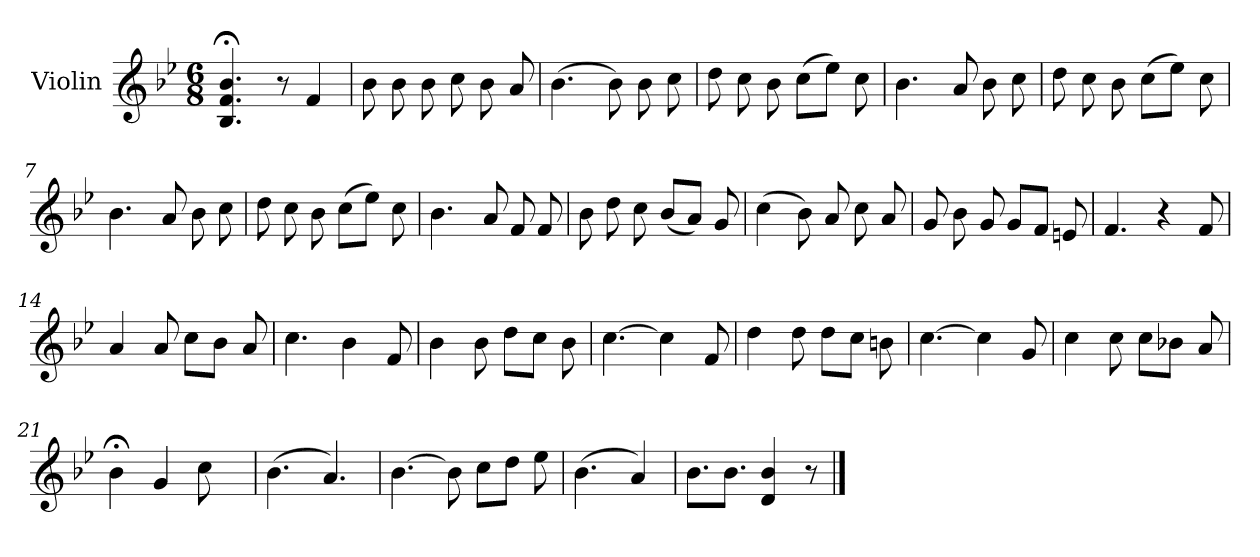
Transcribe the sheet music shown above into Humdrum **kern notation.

**kern
*part1
*staff1
*I"Violin
*I'Vln.
*clefG2
*k[b-e-]
*M6/8
=1
4.B-;</ 4.f;</ 4.b-;</
8r
4f/
=2
8b-\
8b-\
8b-\
8cc\
8b-\
8a/
=3
(>4.b-\
8b-\)
8b-\
8cc\
=4
8dd\
8cc\
8b-\
(>8cc\L
8ee-\J)
8cc\
=5
4.b-\
8a/
8b-\
8cc\
=6
8dd\
8cc\
8b-\
(>8cc\L
8ee-\J)
8cc\
!!LO:LB:g=z
=7
4.b-\
8a/
8b-\
8cc\
=8
8dd\
8cc\
8b-\
(>8cc\L
8ee-\J)
8cc\
=9
4.b-\
8a/
8f/
8f/
=10
8b-\
8dd\
8cc\
(<8b-/L
8a/J)
8g/
=11
(>4cc\
8b-\)
8a/
8cc\
8a/
=12
8g/
8b-\
8g/
8g/L
8f/J
8en/
!!LO:LB:g=z
=13
4.f/
4r
8f/
=14
4a/
8a/
8cc\L
8b-\J
8a/
=15
4.cc\
4b-\
8f/
=16
4b-\
8b-\
8dd\L
8cc\J
8b-\
=17
[4.cc\
4cc\]
8f/
=18
4dd\
8dd\
8dd\L
8cc\J
8bn\
=19
[4.cc\
4cc\]
8g/
!!LO:LB:g=z
=20
4cc\
8cc\
8cc\L
8b-X\J
8a/
=21
4b-;<\
4g/
8cc\
8ryy
=22
(>4.b-\
4.a/)
=23
[4.b-\
8b-\]
8cc\L
8dd\J
8ee-\
=24
(>4.b-\
4a/)
=25
8.b-\L
8.b-\J
4d/ 4b-/
8r
==
*-
